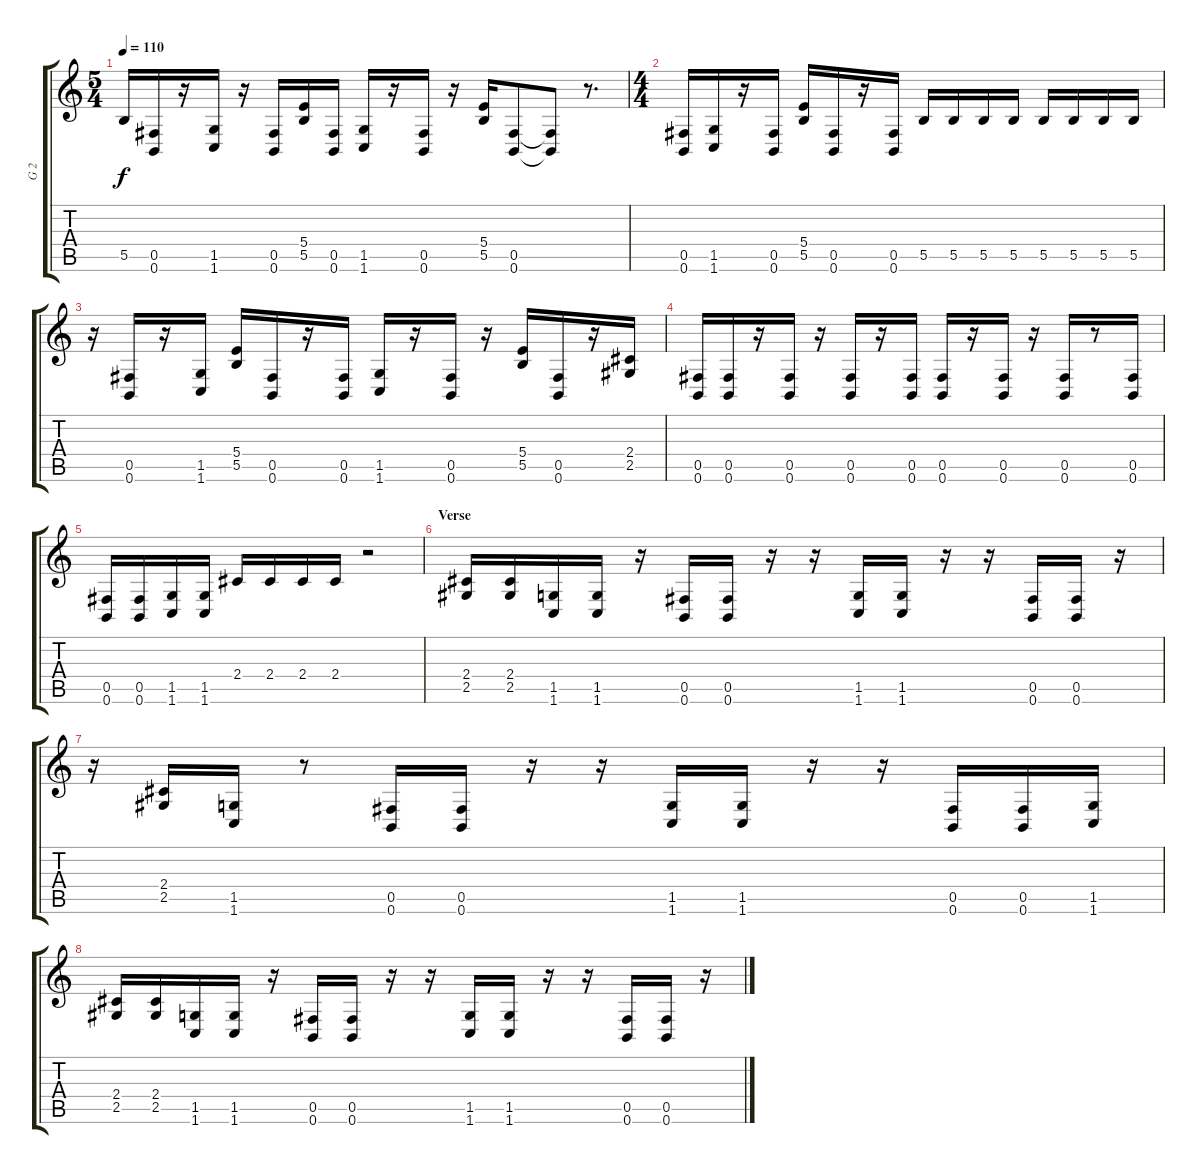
\track ("G 2" "G 2") {instrument overdrivenguitar}
\staff {score tabs}
\tuning (Db4 Ab3 E3 B2 Gb2 B1) {hide}
\ts (5 4)
\tempo 110
\clef g2
\ks c
5.5.16{dy f} (0.5 0.6).16 r.16 (1.5 1.6).16 r.16 (0.5 0.6).16 (5.4 5.5).16 (0.5 0.6).16 (1.5 1.6).16 r.16 (0.5 0.6).16 r.16 (5.4 5.5).16 (0.5 0.6).8 (0.5{t} 0.6{t}).8 r.8{d} |
\ts (4 4)
(0.5 0.6).16 (1.5 1.6).16 r.16 (0.5 0.6).16 (5.4 5.5).16 (0.5 0.6).16 r.16 (0.5 0.6).16 5.5.16 5.5.16 5.5.16 5.5.16 5.5.16 5.5.16 5.5.16 5.5.16 |
r.16 (0.5 0.6).16 r.16 (1.5 1.6).16 (5.4 5.5).16 (0.5 0.6).16 r.16 (0.5 0.6).16 (1.5 1.6).16 r.16 (0.5 0.6).16 r.16 (5.4 5.5).16 (0.5 0.6).16 r.16 (2.4 2.5).16 |
(0.5 0.6).16 (0.5 0.6).16 r.16 (0.5 0.6).16 r.16 (0.5 0.6).16 r.16 (0.5 0.6).16 (0.5 0.6).16 r.16 (0.5 0.6).16 r.16 (0.5 0.6).16 r.8 (0.5 0.6).16 |
(0.5 0.6).16 (0.5 0.6).16 (1.5 1.6).16 (1.5 1.6).16 2.4.16 2.4.16 2.4.16 2.4.16 r.2 |
\section ("" "Verse")
(2.4 2.5).16 (2.4 2.5).16 (1.5 1.6).16 (1.5 1.6).16 r.16 (0.5 0.6).16 (0.5 0.6).16 r.16 r.16 (1.5 1.6).16 (1.5 1.6).16 r.16 r.16 (0.5 0.6).16 (0.5 0.6).16 r.16 |
r.16 (2.4 2.5).16 (1.5 1.6).16 r.8 (0.5 0.6).16 (0.5 0.6).16 r.16 r.16 (1.5 1.6).16 (1.5 1.6).16 r.16 r.16 (0.5 0.6).16 (0.5 0.6).16 (1.5 1.6).16 |
(2.4 2.5).16 (2.4 2.5).16 (1.5 1.6).16 (1.5 1.6).16 r.16 (0.5 0.6).16 (0.5 0.6).16 r.16 r.16 (1.5 1.6).16 (1.5 1.6).16 r.16 r.16 (0.5 0.6).16 (0.5 0.6).16 r.16
